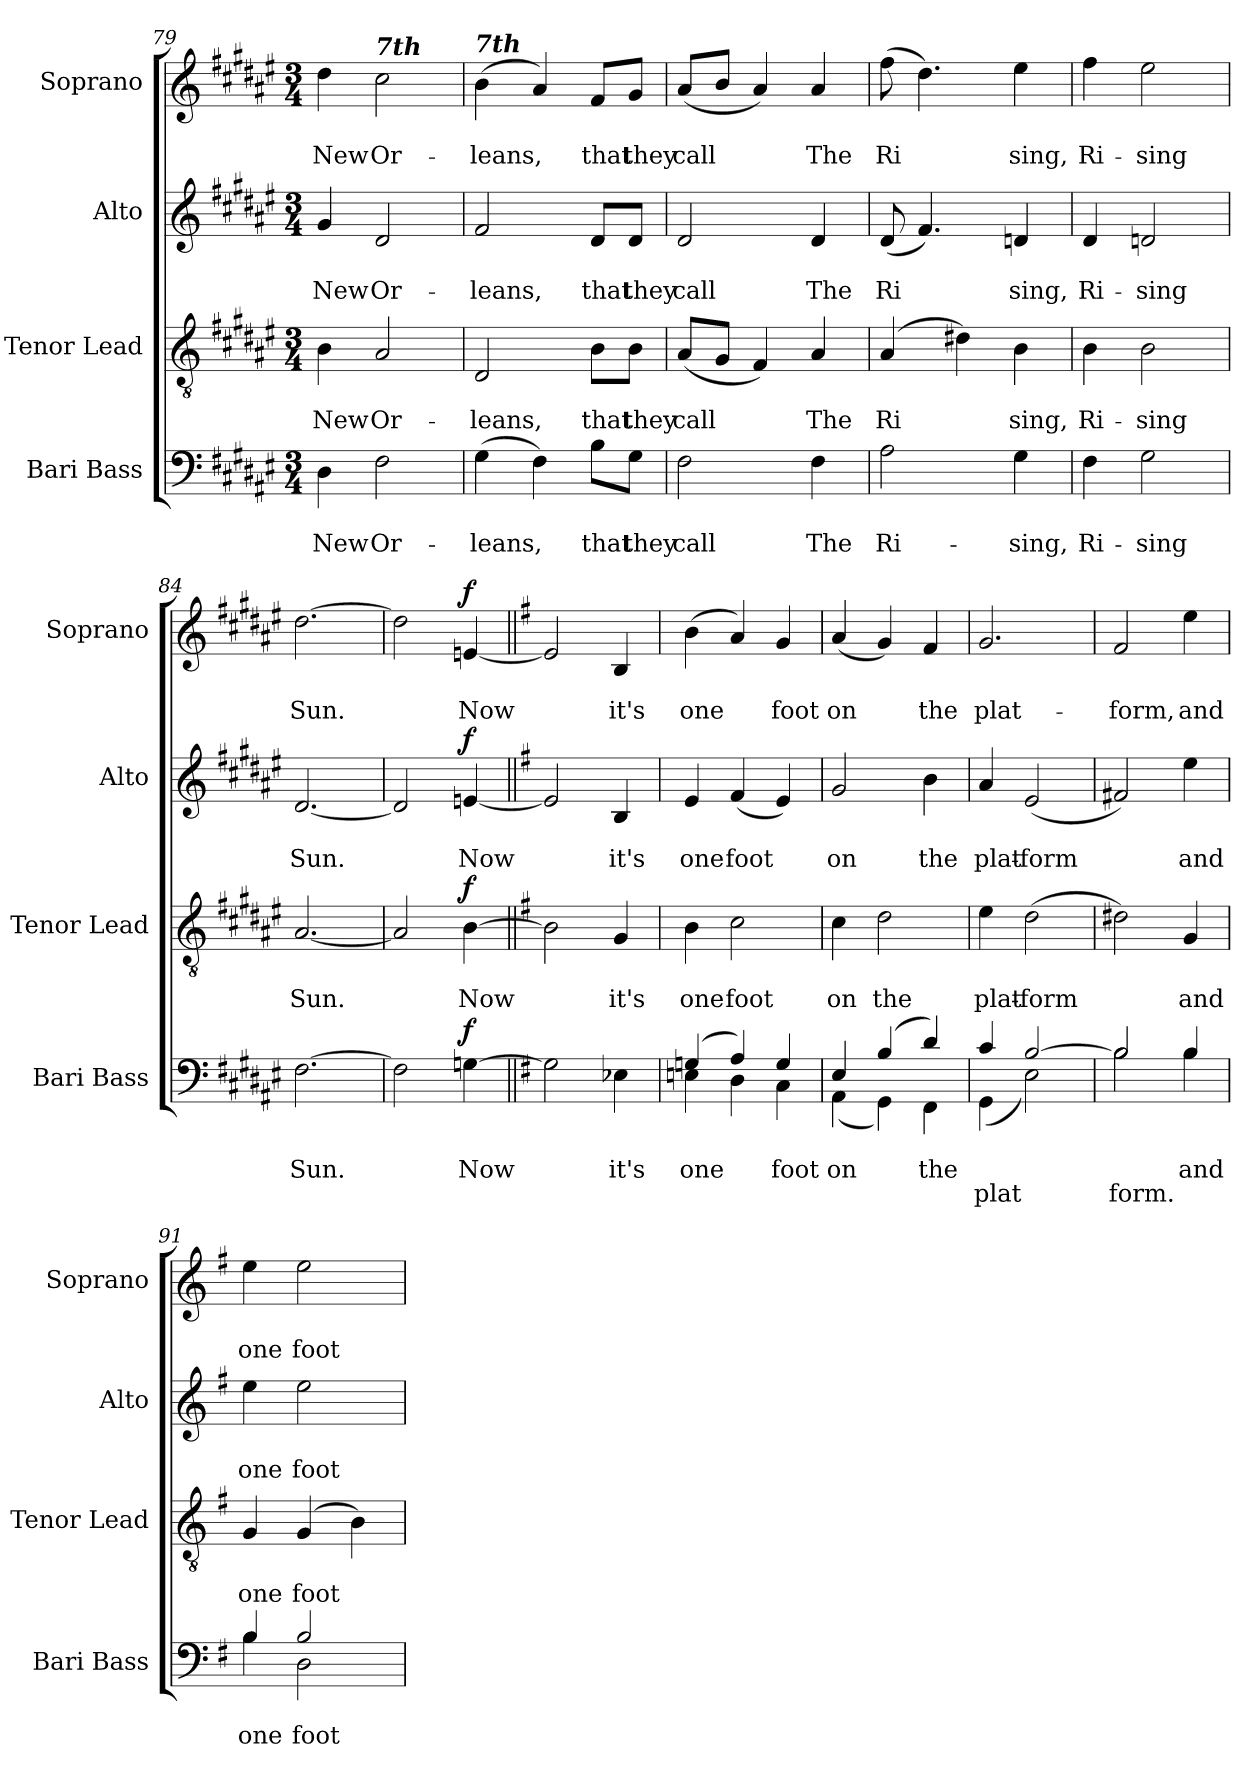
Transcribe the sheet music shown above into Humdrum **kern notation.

**kern	**text	**text	**text	**dynam	**kern	**text	**text	**dynam	**kern	**text	**text	**dynam	**kern	**text	**text	**dynam
*part4	*part4	*part4	*part4	*part4	*part3	*part3	*part3	*part3	*part2	*part2	*part2	*part2	*part1	*part1	*part1	*part1
*staff4	*staff4	*staff4	*staff4	*staff4	*staff3	*staff3	*staff3	*staff3	*staff2	*staff2	*staff2	*staff2	*staff1	*staff1	*staff1	*staff1
*I"Bari Bass	*	*	*	*	*I"Tenor Lead	*	*	*	*I"Alto	*	*	*	*I"Soprano	*	*	*
*I'Bari Bass	*	*	*	*	*I'Tenor  Lead	*	*	*	*I'Alto	*	*	*	*I'Soprano	*	*	*
!!LO:LB:g=z
*clefF4	*	*	*	*	*clefGv2	*	*	*	*clefG2	*	*	*	*clefG2	*	*	*
*k[f#c#g#d#a#e#]	*	*	*	*	*k[f#c#g#d#a#e#]	*	*	*	*k[f#c#g#d#a#e#]	*	*	*	*k[f#c#g#d#a#e#]	*	*	*
*M3/4	*	*	*	*	*M3/4	*	*	*	*M3/4	*	*	*	*M3/4	*	*	*
=79	=79	=79	=79	=79	=79	=79	=79	=79	=79	=79	=79	=79	=79	=79	=79	=79
!	!	!LO:LY:b	!	!	!	!	!LO:LY:b	!	!	!	!LO:LY:b	!	!	!	!LO:LY:b	!
4D#\	.	New	.	.	4B\	.	New	.	4g#/	.	New	.	4dd#\	.	New	.
!	!	!	!	!	!	!	!	!	!	!	!	!	!LO:TX:a:Bi:t=7th	!	!	!
!	!	!LO:LY:b	!	!	!	!	!LO:LY:b	!	!	!	!LO:LY:b	!	!	!	!LO:LY:b	!
2F#\	.	Or-	.	.	2A#/	.	Or-	.	2d#/	.	Or-	.	2cc#\	.	Or-	.
=80	=80	=80	=80	=80	=80	=80	=80	=80	=80	=80	=80	=80	=80	=80	=80	=80
!	!	!	!	!	!	!	!	!	!	!	!	!	!LO:TX:a:Bi:t=7th	!	!	!
!	!	!LO:LY:b	!	!	!	!	!LO:LY:b	!	!	!	!LO:LY:b	!	!	!	!LO:LY:b	!
(>4G#\	.	-leans,	.	.	2D#/	.	-leans,	.	2f#/	.	-leans,	.	(>4b\	.	-leans,	.
4F#\)	.	.	.	.	.	.	.	.	.	.	.	.	4a#/)	.	.	.
!	!	!LO:LY:b	!	!	!	!	!LO:LY:b	!	!	!	!LO:LY:b	!	!	!	!LO:LY:b	!
8B\L	.	that	.	.	8B\L	.	that	.	8d#/L	.	that	.	8f#/L	.	that	.
!	!	!LO:LY:b	!	!	!	!	!LO:LY:b	!	!	!	!LO:LY:b	!	!	!	!LO:LY:b	!
8G#\J	.	they	.	.	8B\J	.	they	.	8d#/J	.	they	.	8g#/J	.	they	.
=81	=81	=81	=81	=81	=81	=81	=81	=81	=81	=81	=81	=81	=81	=81	=81	=81
!	!	!LO:LY:b	!	!	!	!	!LO:LY:b	!	!	!	!LO:LY:b	!	!	!	!LO:LY:b	!
2F#\	.	call	.	.	(<8A#/L	.	call	.	2d#/	.	call	.	(<8a#/L	.	call	.
.	.	.	.	.	8G#/J	.	.	.	.	.	.	.	8b/J	.	.	.
.	.	.	.	.	4F#/)	.	.	.	.	.	.	.	4a#/)	.	.	.
!	!	!LO:LY:b	!	!	!	!	!LO:LY:b	!	!	!	!LO:LY:b	!	!	!	!LO:LY:b	!
4F#\	.	The	.	.	4A#/	.	The	.	4d#/	.	The	.	4a#/	.	The	.
=82	=82	=82	=82	=82	=82	=82	=82	=82	=82	=82	=82	=82	=82	=82	=82	=82
!	!	!LO:LY:b	!	!	!	!	!LO:LY:b	!	!	!	!LO:LY:b	!	!	!	!LO:LY:b	!
2A#\	.	Ri-	.	.	(>4A#/	.	Ri	.	(<8d#/	.	Ri	.	(>8ff#\	.	Ri	.
.	.	.	.	.	.	.	.	.	4.f#/)	.	.	.	4.dd#\)	.	.	.
.	.	.	.	.	4d#X\)	.	.	.	.	.	.	.	.	.	.	.
!	!	!LO:LY:b	!	!	!	!	!LO:LY:b	!	!	!	!LO:LY:b	!	!	!	!LO:LY:b	!
4G#\	.	-sing,	.	.	4B\	.	sing,	.	4dn/	.	sing,	.	4ee#\	.	sing,	.
=83	=83	=83	=83	=83	=83	=83	=83	=83	=83	=83	=83	=83	=83	=83	=83	=83
!	!	!LO:LY:b	!	!	!	!	!LO:LY:b	!	!	!	!LO:LY:b	!	!	!	!LO:LY:b	!
4F#\	.	Ri-	.	.	4B\	.	Ri-	.	4d#i/	.	Ri-	.	4ff#\	.	Ri-	.
!	!	!LO:LY:b	!	!	!	!	!LO:LY:b	!	!	!	!LO:LY:b	!	!	!	!LO:LY:b	!
2G#\	.	-sing	.	.	2B\	.	-sing	.	2dn/	.	-sing	.	2ee#\	.	-sing	.
=84	=84	=84	=84	=84	=84	=84	=84	=84	=84	=84	=84	=84	=84	=84	=84	=84
!	!	!LO:LY:b	!	!	!	!	!LO:LY:b	!	!	!	!LO:LY:b	!	!	!	!LO:LY:b	!
[2.F#\	.	Sun.	.	.	[2.A#/	.	Sun.	.	[2.d#i/	.	-Sun.	.	[2.dd#\	.	Sun.	.
=85	=85	=85	=85	=85	=85	=85	=85	=85	=85	=85	=85	=85	=85	=85	=85	=85
2F#\]	.	.	.	.	2A#/]	.	.	.	2d#/]	.	.	.	2dd#\]	.	.	.
!	!	!LO:LY:b	!	!LO:DY:a	!	!	!LO:LY:b	!LO:DY:a	!	!	!LO:LY:b	!LO:DY:a	!	!	!LO:LY:b	!LO:DY:a
[4Gn\	.	Now	.	f	[4B\	.	Now	f	[4en/	.	Now	f	[4en/	.	Now	f
=86||	=86||	=86||	=86||	=86||	=86||	=86||	=86||	=86||	=86||	=86||	=86||	=86||	=86||	=86||	=86||	=86||
*k[f#]	*	*	*	*	*k[f#]	*	*	*	*k[f#]	*	*	*	*k[f#]	*	*	*
2G\]	.	.	.	.	2B\]	.	.	.	2e/]	.	.	.	2e/]	.	.	.
!	!	!LO:LY:b	!	!	!	!	!LO:LY:b	!	!	!	!LO:LY:b	!	!	!	!LO:LY:b	!
4E-X\	.	it's	.	.	4G/	.	it's	.	4B/	.	it's	.	4B/	.	it's	.
=87	=87	=87	=87	=87	=87	=87	=87	=87	=87	=87	=87	=87	=87	=87	=87	=87
!	!	!LO:LY:b	!	!	!	!	!LO:LY:b	!	!	!	!LO:LY:b	!	!	!	!LO:LY:b	!
*^	*	*	*	*	*	*	*	*	*	*	*	*	*	*	*	*
(>4Gni/	4Eni\	.	one	.	.	4B\	.	one	.	4e/	.	one	.	(>4b\	.	one	.
!	!	!	!	!	!	!	!	!LO:LY:b	!	!	!	!LO:LY:b	!	!	!	!	!
4A/)	4D\	.	.	.	.	2c\	.	foot	.	(<4f#/	.	foot	.	4a/)	.	.	.
!	!	!	!LO:LY:b	!	!	!	!	!	!	!	!	!	!	!	!	!LO:LY:b	!
4G/	4C\	.	foot	.	.	.	.	.	.	4e/)	.	.	.	4g/	.	foot	.
=88	=88	=88	=88	=88	=88	=88	=88	=88	=88	=88	=88	=88	=88	=88	=88	=88	=88
!	!	!	!LO:LY:b	!	!	!	!	!LO:LY:b	!	!	!	!LO:LY:b	!	!	!	!LO:LY:b	!
4E/	(<4AA\	.	on	.	.	4c\	.	on	.	2g/	.	on	.	(<4a/	.	on	.
!	!	!	!	!	!	!	!	!LO:LY:b	!	!	!	!	!	!	!	!	!
(>4B/	4GG\)	.	.	.	.	2d\	.	the	.	.	.	.	.	4g/)	.	.	.
!	!	!	!LO:LY:b	!	!	!	!	!	!	!	!	!LO:LY:b	!	!	!	!LO:LY:b	!
4d/)	4FF#\	.	the	.	.	.	.	.	.	4b\	.	the	.	4f#/	.	the	.
!!LO:LB:g=z
=89	=89	=89	=89	=89	=89	=89	=89	=89	=89	=89	=89	=89	=89	=89	=89	=89	=89
!	!	!	!LO:LY:b	!	!	!	!	!	!	!	!	!	!	!	!	!	!
!	!	!	!	!LO:LY:b	!	!	!	!LO:LY:b	!	!	!	!LO:LY:b	!	!	!	!LO:LY:b	!
4c/	(<4GG\	.	.	-plat	.	4e\	.	-plat-	.	4a/	.	-plat-	.	2.g/	.	plat-	.
!	!	!	!	!	!	!	!	!LO:LY:b	!	!	!	!LO:LY:b	!	!	!	!	!
[2B/	2E\)	.	.	.	.	(>2d\	.	-form	.	(<2e/	.	-form	.	.	.	.	.
=90	=90	=90	=90	=90	=90	=90	=90	=90	=90	=90	=90	=90	=90	=90	=90	=90	=90
!	!	!	!LO:LY:b	!	!	!	!	!	!	!	!	!	!	!	!	!	!
!	!	!	!	!LO:LY:b	!	!	!	!	!	!	!	!	!	!	!	!LO:LY:b	!
2B/]	2B\	.	.	form.	.	2d#X\)	.	.	.	2f#X/)	.	.	.	2f#/	.	-form,	.
!	!	!	!LO:LY:b	!	!	!	!	!LO:LY:b	!	!	!	!LO:LY:b	!	!	!	!LO:LY:b	!
4B/	4B\	.	and	.	.	4G/	.	and	.	4ee\	.	and	.	4ee\	.	and	.
=91	=91	=91	=91	=91	=91	=91	=91	=91	=91	=91	=91	=91	=91	=91	=91	=91	=91
!	!	!	!LO:LY:b	!	!	!	!	!LO:LY:b	!	!	!	!LO:LY:b	!	!	!	!LO:LY:b	!
4B/	4B\	.	one	.	.	4G/	.	one	.	4ee\	.	one	.	4ee\	.	one	.
!	!	!	!LO:LY:b	!	!	!	!	!LO:LY:b	!	!	!	!LO:LY:b	!	!	!	!LO:LY:b	!
2B/	2D\	.	foot	.	.	(>4G/	.	foot	.	2ee\	.	foot	.	2ee\	.	foot	.
.	.	.	.	.	.	4B\)	.	.	.	.	.	.	.	.	.	.	.
*v	*v	*	*	*	*	*	*	*	*	*	*	*	*	*	*	*	*
=	=	=	=	=	=	=	=	=	=	=	=	=	=	=	=	=
*-	*-	*-	*-	*-	*-	*-	*-	*-	*-	*-	*-	*-	*-	*-	*-	*-
